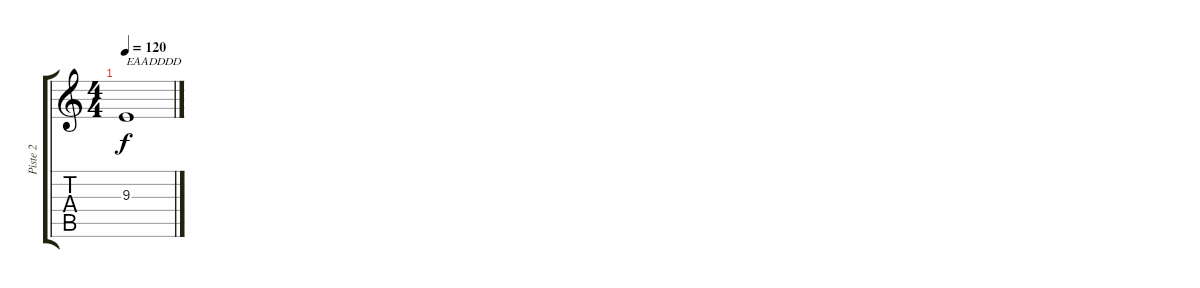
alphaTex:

\track ("Piste 2" "Piste 2") {instrument voiceoohs}
\staff {score tabs}
\tuning (E4 B3 G3 D3 A2 E2) {hide}
\ts (4 4)
\tempo 120
\clef g2
\ks c
9.3.1{txt "EAADDDD" dy f}
